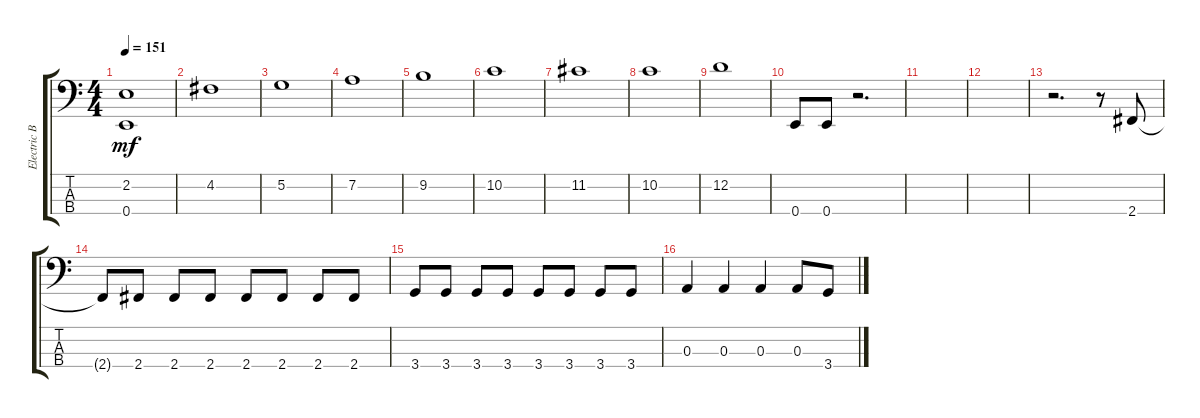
\track ("Electric Bass" "Electric B") {instrument electricbassfinger}
\staff {score tabs}
\tuning (G2 D2 A1 E1) {hide}
\ts (4 4)
\tempo 151
\clef f4
\ks c
(2.2 0.4).1{dy mf} |
4.2.1 |
5.2.1 |
7.2.1 |
9.2.1 |
10.2.1 |
11.2.1 |
10.2.1 |
12.2.1 |
0.4.8 0.4.8 r.2{d} |
|
|
r.2{d} r.8 2.4.8 |
2.4{t}.8 2.4.8 2.4.8 2.4.8 2.4.8 2.4.8 2.4.8 2.4.8 |
3.4.8 3.4.8 3.4.8 3.4.8 3.4.8 3.4.8 3.4.8 3.4.8 |
0.3.4 0.3.4 0.3.4 0.3.8 3.4.8
